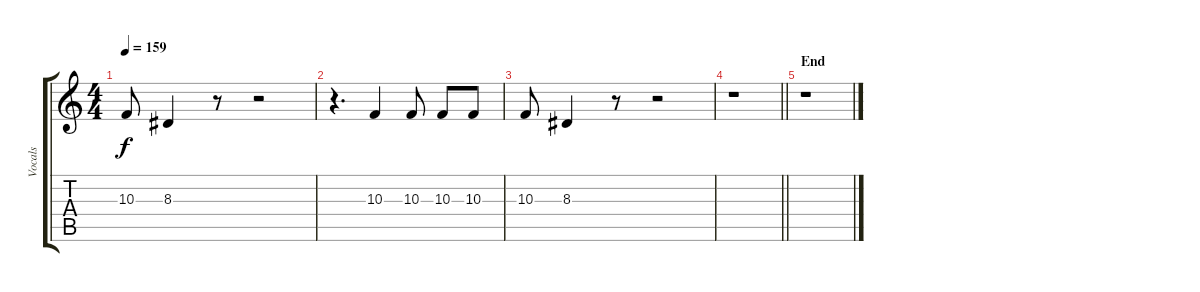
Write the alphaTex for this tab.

\track ("Vocals" "Vocals") {instrument tenorsax}
\staff {score tabs}
\tuning (E4 B3 G3 D3 A2 E2) {hide}
\ts (4 4)
\tempo 159
\clef g2
\ks c
10.3.8{dy f} 8.3.4 r.8 r.2 |
r.4{d} 10.3.4 10.3.8 10.3.8 10.3.8 |
10.3.8 8.3.4 r.8 r.2 |
\barLineRight lightlight
r.1 |
\section ("" "End")
r.1
